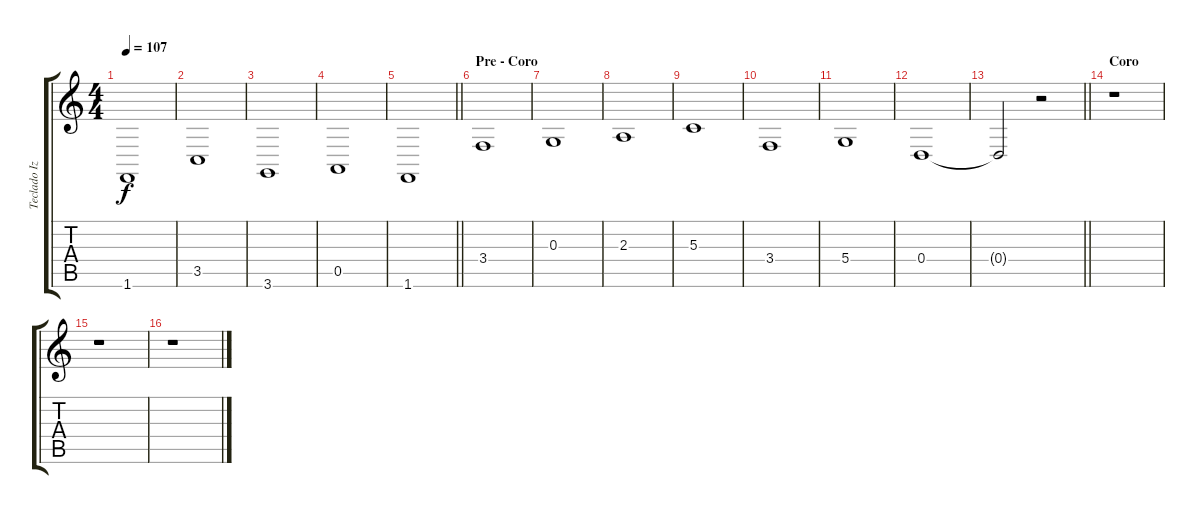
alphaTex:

\track ("Teclado Izquierda" "Teclado Iz") {instrument pad2warm}
\staff {score tabs}
\tuning (E4 B3 G3 D3 A2 E2) {hide}
\ts (4 4)
\tempo 107
\clef g2
\ks c
1.6.1{dy f} |
3.5.1 |
3.6.1 |
0.5.1 |
\barLineRight lightlight
1.6.1 |
\section ("" "Pre - Coro")
3.4.1 |
0.3.1 |
2.3.1 |
5.3.1 |
3.4.1 |
5.4.1 |
0.4.1 |
\barLineRight lightlight
0.4{t}.2 r.2 |
\section ("" "Coro")
r.1 |
r.1 |
r.1
